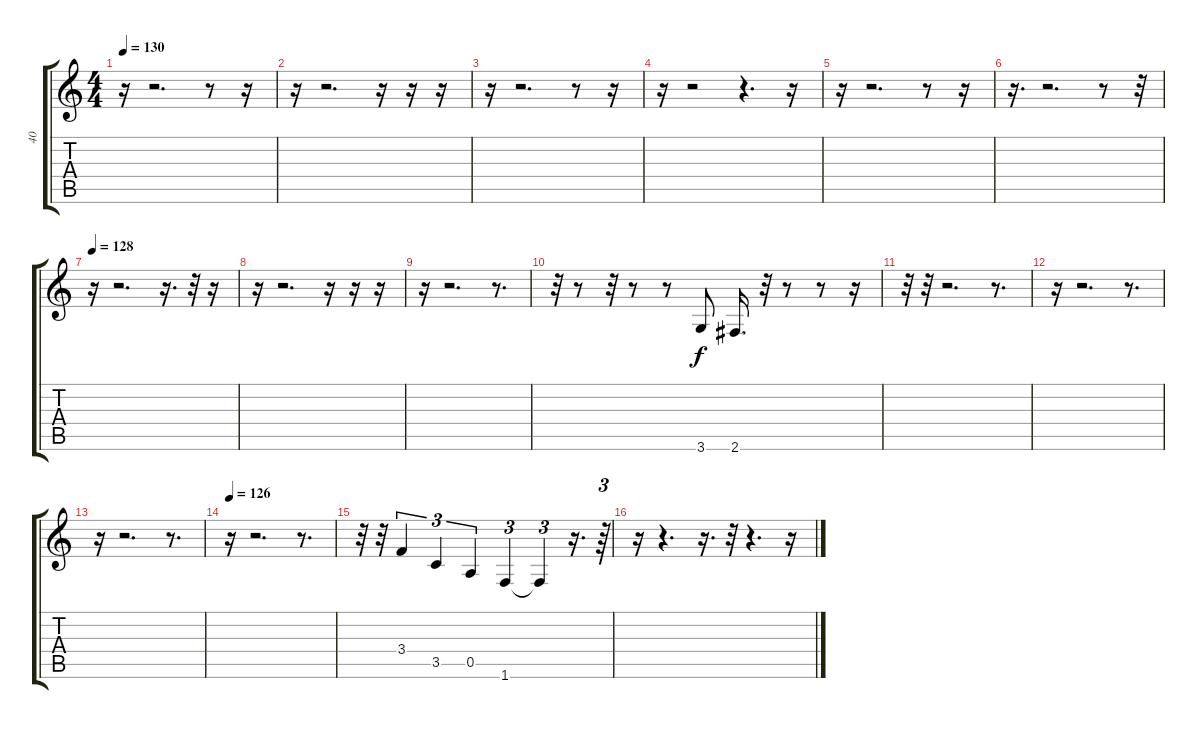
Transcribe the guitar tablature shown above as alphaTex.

\track ("40" "40") {instrument synthbass2}
\staff {score tabs}
\tuning (E4 B3 G3 D3 A2 E2) {hide}
\ts (4 4)
\tempo 130
\clef g2
\ks c
r.16{dy f} r.2{d} r.8 r.16 |
r.16 r.2{d} r.16 r.16 r.16 |
r.16 r.2{d} r.8 r.16 |
r.16 r.2 r.4{d} r.16 |
r.16 r.2{d} r.8 r.16 |
r.16{d} r.2{d} r.8 r.32 |
\tempo 128
r.16 r.2{d} r.16{d} r.32 r.16 |
r.16 r.2{d} r.16 r.16 r.16 |
r.16 r.2{d} r.8{d} |
r.32 r.8 r.32 r.8 r.8 3.6.8 2.6.16{d} r.32 r.8 r.8 r.16 |
r.32 r.32 r.2{d} r.8{d} |
r.16 r.2{d} r.8{d} |
r.16 r.2{d} r.8{d} |
\tempo 126
r.16 r.2{d} r.8{d} |
r.32 r.32 3.4.4{tu (3 2)} 3.5.4{tu (3 2)} 0.5.4{tu (3 2)} 1.6.4{tu (3 2)} 1.6{t}.4{tu (3 2)} r.16{d} r.64{tu (3 2)} |
r.16 r.4{d} r.16{d} r.32 r.4{d} r.16
